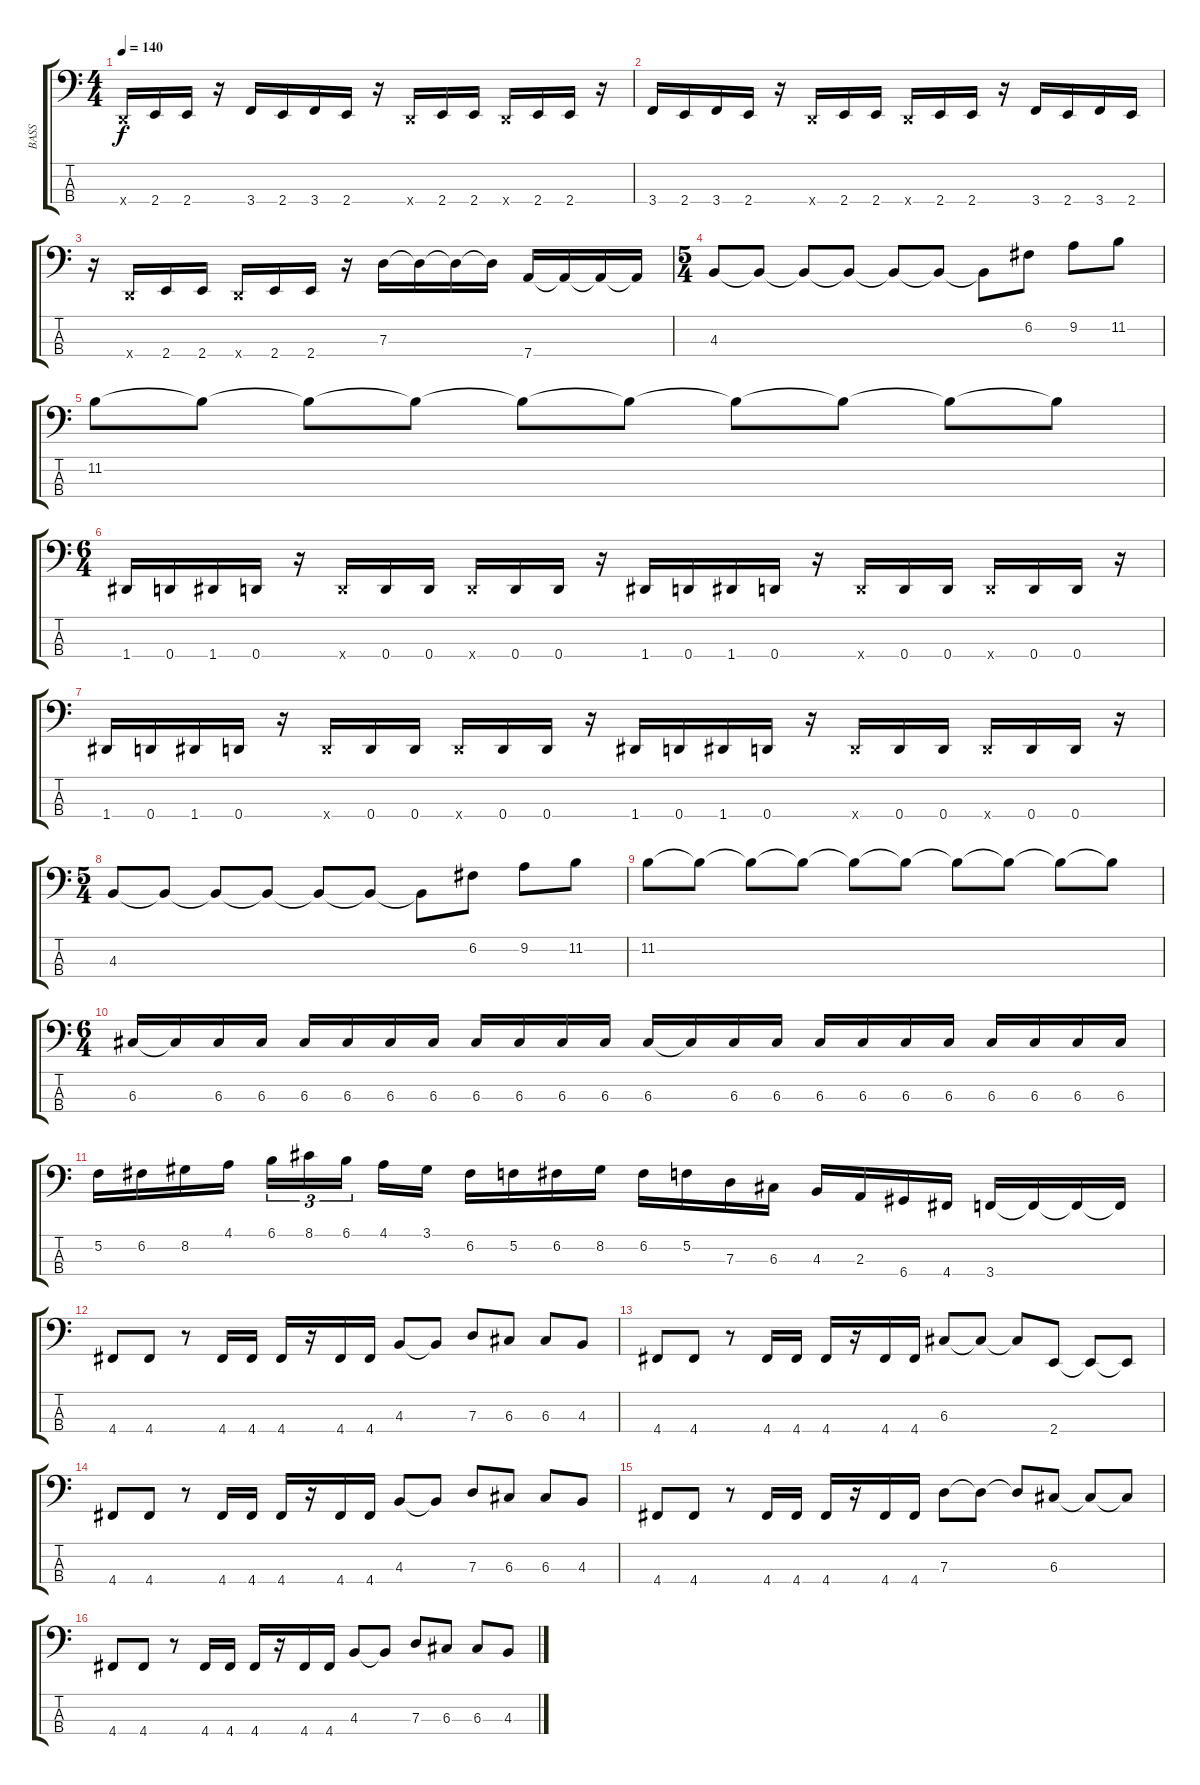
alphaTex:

\track ("BASS" "BASS") {instrument electricbassfinger}
\staff {score tabs}
\tuning (F2 C2 G1 D1) {hide}
\ts (4 4)
\tempo 140
\clef f4
\ks c
0.4{x}.16{dy f} 2.4.16 2.4.16 r.16 3.4.16 2.4.16 3.4.16 2.4.16 r.16 0.4{x}.16 2.4.16 2.4.16 0.4{x}.16 2.4.16 2.4.16 r.16 |
3.4.16 2.4.16 3.4.16 2.4.16 r.16 0.4{x}.16 2.4.16 2.4.16 0.4{x}.16 2.4.16 2.4.16 r.16 3.4.16 2.4.16 3.4.16 2.4.16 |
r.16 0.4{x}.16 2.4.16 2.4.16 0.4{x}.16 2.4.16 2.4.16 r.16 7.3.16 7.3{t}.16 7.3{t}.16 7.3{t}.16 7.4.16 7.4{t}.16 7.4{t}.16 7.4{t}.16 |
\ts (5 4)
4.3.8 4.3{t}.8 4.3{t}.8 4.3{t}.8 4.3{t}.8 4.3{t}.8 4.3{t}.8 6.2.8 9.2.8 11.2.8 |
11.2.8 11.2{t}.8 11.2{t}.8 11.2{t}.8 11.2{t}.8 11.2{t}.8 11.2{t}.8 11.2{t}.8 11.2{t}.8 11.2{t}.8 |
\ts (6 4)
1.4.16 0.4.16 1.4.16 0.4.16 r.16 0.4{x}.16 0.4.16 0.4.16 0.4{x}.16 0.4.16 0.4.16 r.16 1.4.16 0.4.16 1.4.16 0.4.16 r.16 0.4{x}.16 0.4.16 0.4.16 0.4{x}.16 0.4.16 0.4.16 r.16 |
1.4.16 0.4.16 1.4.16 0.4.16 r.16 0.4{x}.16 0.4.16 0.4.16 0.4{x}.16 0.4.16 0.4.16 r.16 1.4.16 0.4.16 1.4.16 0.4.16 r.16 0.4{x}.16 0.4.16 0.4.16 0.4{x}.16 0.4.16 0.4.16 r.16 |
\ts (5 4)
4.3.8 4.3{t}.8 4.3{t}.8 4.3{t}.8 4.3{t}.8 4.3{t}.8 4.3{t}.8 6.2.8 9.2.8 11.2.8 |
11.2.8 11.2{t}.8 11.2{t}.8 11.2{t}.8 11.2{t}.8 11.2{t}.8 11.2{t}.8 11.2{t}.8 11.2{t}.8 11.2{t}.8 |
\ts (6 4)
6.3.16 6.3{t}.16 6.3.16 6.3.16 6.3.16 6.3.16 6.3.16 6.3.16 6.3.16 6.3.16 6.3.16 6.3.16 6.3.16 6.3{t}.16 6.3.16 6.3.16 6.3.16 6.3.16 6.3.16 6.3.16 6.3.16 6.3.16 6.3.16 6.3.16 |
5.2.16 6.2.16 8.2.16 4.1.16 6.1.16{tu (3 2)} 8.1.16{tu (3 2)} 6.1.16{tu (3 2)} 4.1.16 3.1.16 6.2.16 5.2.16 6.2.16 8.2.16 6.2.16 5.2.16 7.3.16 6.3.16 4.3.16 2.3.16 6.4.16 4.4.16 3.4.16 3.4{t}.16 3.4{t}.16 3.4{t}.16 |
4.4.8 4.4.8 r.8 4.4.16 4.4.16 4.4.16 r.16 4.4.16 4.4.16 4.3.8 4.3{t}.8 7.3.8 6.3.8 6.3.8 4.3.8 |
4.4.8 4.4.8 r.8 4.4.16 4.4.16 4.4.16 r.16 4.4.16 4.4.16 6.3.8 6.3{t}.8 6.3{t}.8 2.4.8 2.4{t}.8 2.4{t}.8 |
4.4.8 4.4.8 r.8 4.4.16 4.4.16 4.4.16 r.16 4.4.16 4.4.16 4.3.8 4.3{t}.8 7.3.8 6.3.8 6.3.8 4.3.8 |
4.4.8 4.4.8 r.8 4.4.16 4.4.16 4.4.16 r.16 4.4.16 4.4.16 7.3.8 7.3{t}.8 7.3{t}.8 6.3.8 6.3{t}.8 6.3{t}.8 |
4.4.8 4.4.8 r.8 4.4.16 4.4.16 4.4.16 r.16 4.4.16 4.4.16 4.3.8 4.3{t}.8 7.3.8 6.3.8 6.3.8 4.3.8
